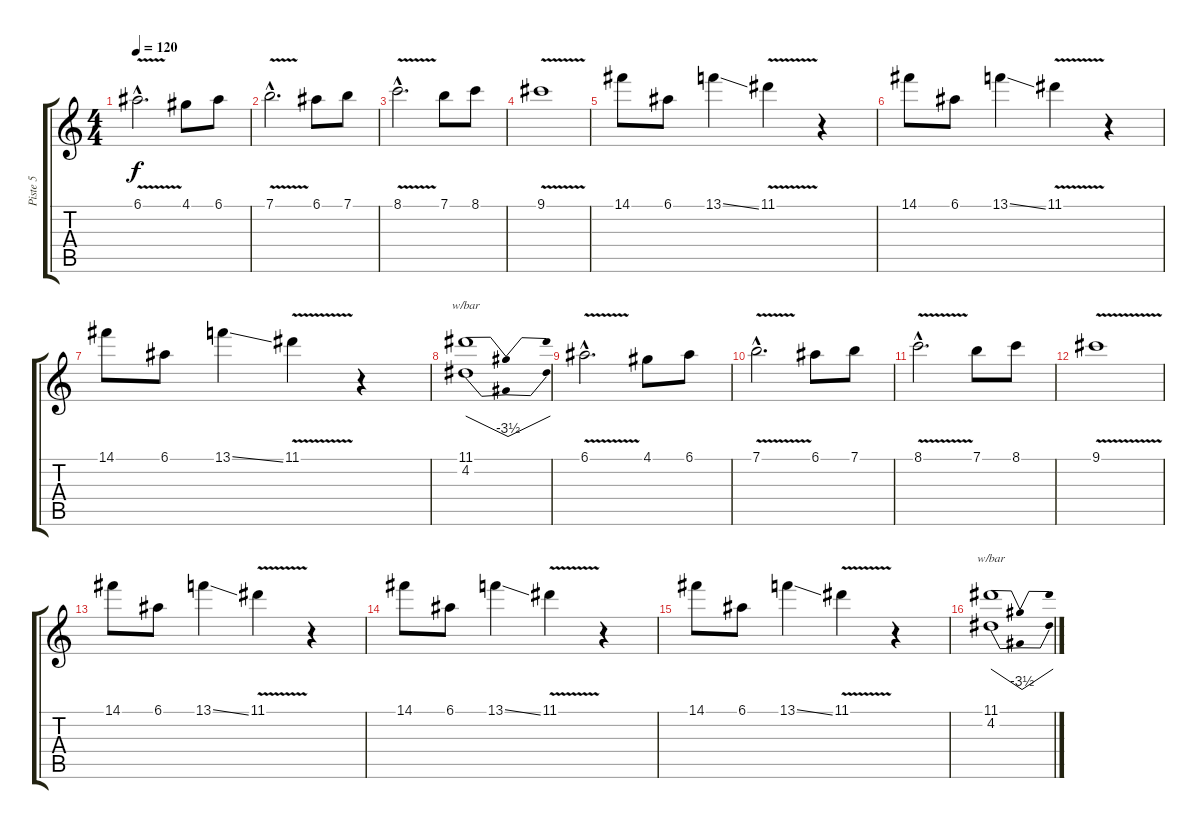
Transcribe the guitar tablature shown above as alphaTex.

\track ("Piste 5" "Piste 5") {instrument electricguitarjazz}
\staff {score tabs}
\tuning (E4 B3 G3 D3 A2 E2) {hide}
\ts (4 4)
\tempo 120
\clef g2
\ks c
6.1{v hac}.2{d dy f} 4.1.8 6.1.8 |
7.1{v hac}.2{d} 6.1.8 7.1.8 |
8.1{v hac}.2{d} 7.1.8 8.1.8 |
9.1{v}.1 |
14.1.8 6.1.8 13.1{ss}.4 11.1{v}.4 r.4 |
14.1.8 6.1.8 13.1{ss}.4 11.1{v}.4 r.4 |
14.1.8 6.1.8 13.1{ss}.4 11.1{v}.4 r.4 |
(11.1 4.2).1{tbe (dip default 0 0 30 -14 60 0)} |
6.1{v hac}.2{d} 4.1.8 6.1.8 |
7.1{v hac}.2{d} 6.1.8 7.1.8 |
8.1{v hac}.2{d} 7.1.8 8.1.8 |
9.1{v}.1 |
14.1.8 6.1.8 13.1{ss}.4 11.1{v}.4 r.4 |
14.1.8 6.1.8 13.1{ss}.4 11.1{v}.4 r.4 |
14.1.8 6.1.8 13.1{ss}.4 11.1{v}.4 r.4 |
(11.1 4.2).1{tbe (dip default 0 0 30 -14 60 0)}
